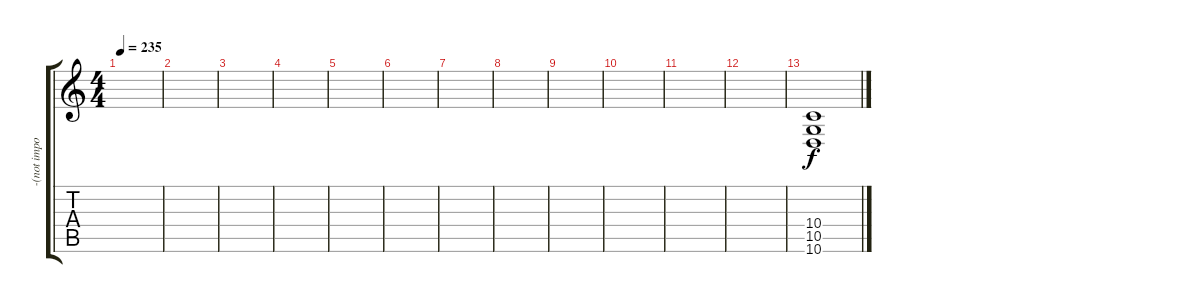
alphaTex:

\track ("-(not important)-" "-(not impo") {instrument reversecymbal}
\staff {score tabs}
\tuning (E4 B3 G3 D3 A2 E2) {hide}
\ts (4 4)
\tempo 235
\clef g2
\ks c
|
|
|
|
|
|
|
|
|
|
|
|
(10.4 10.5 10.6).1
